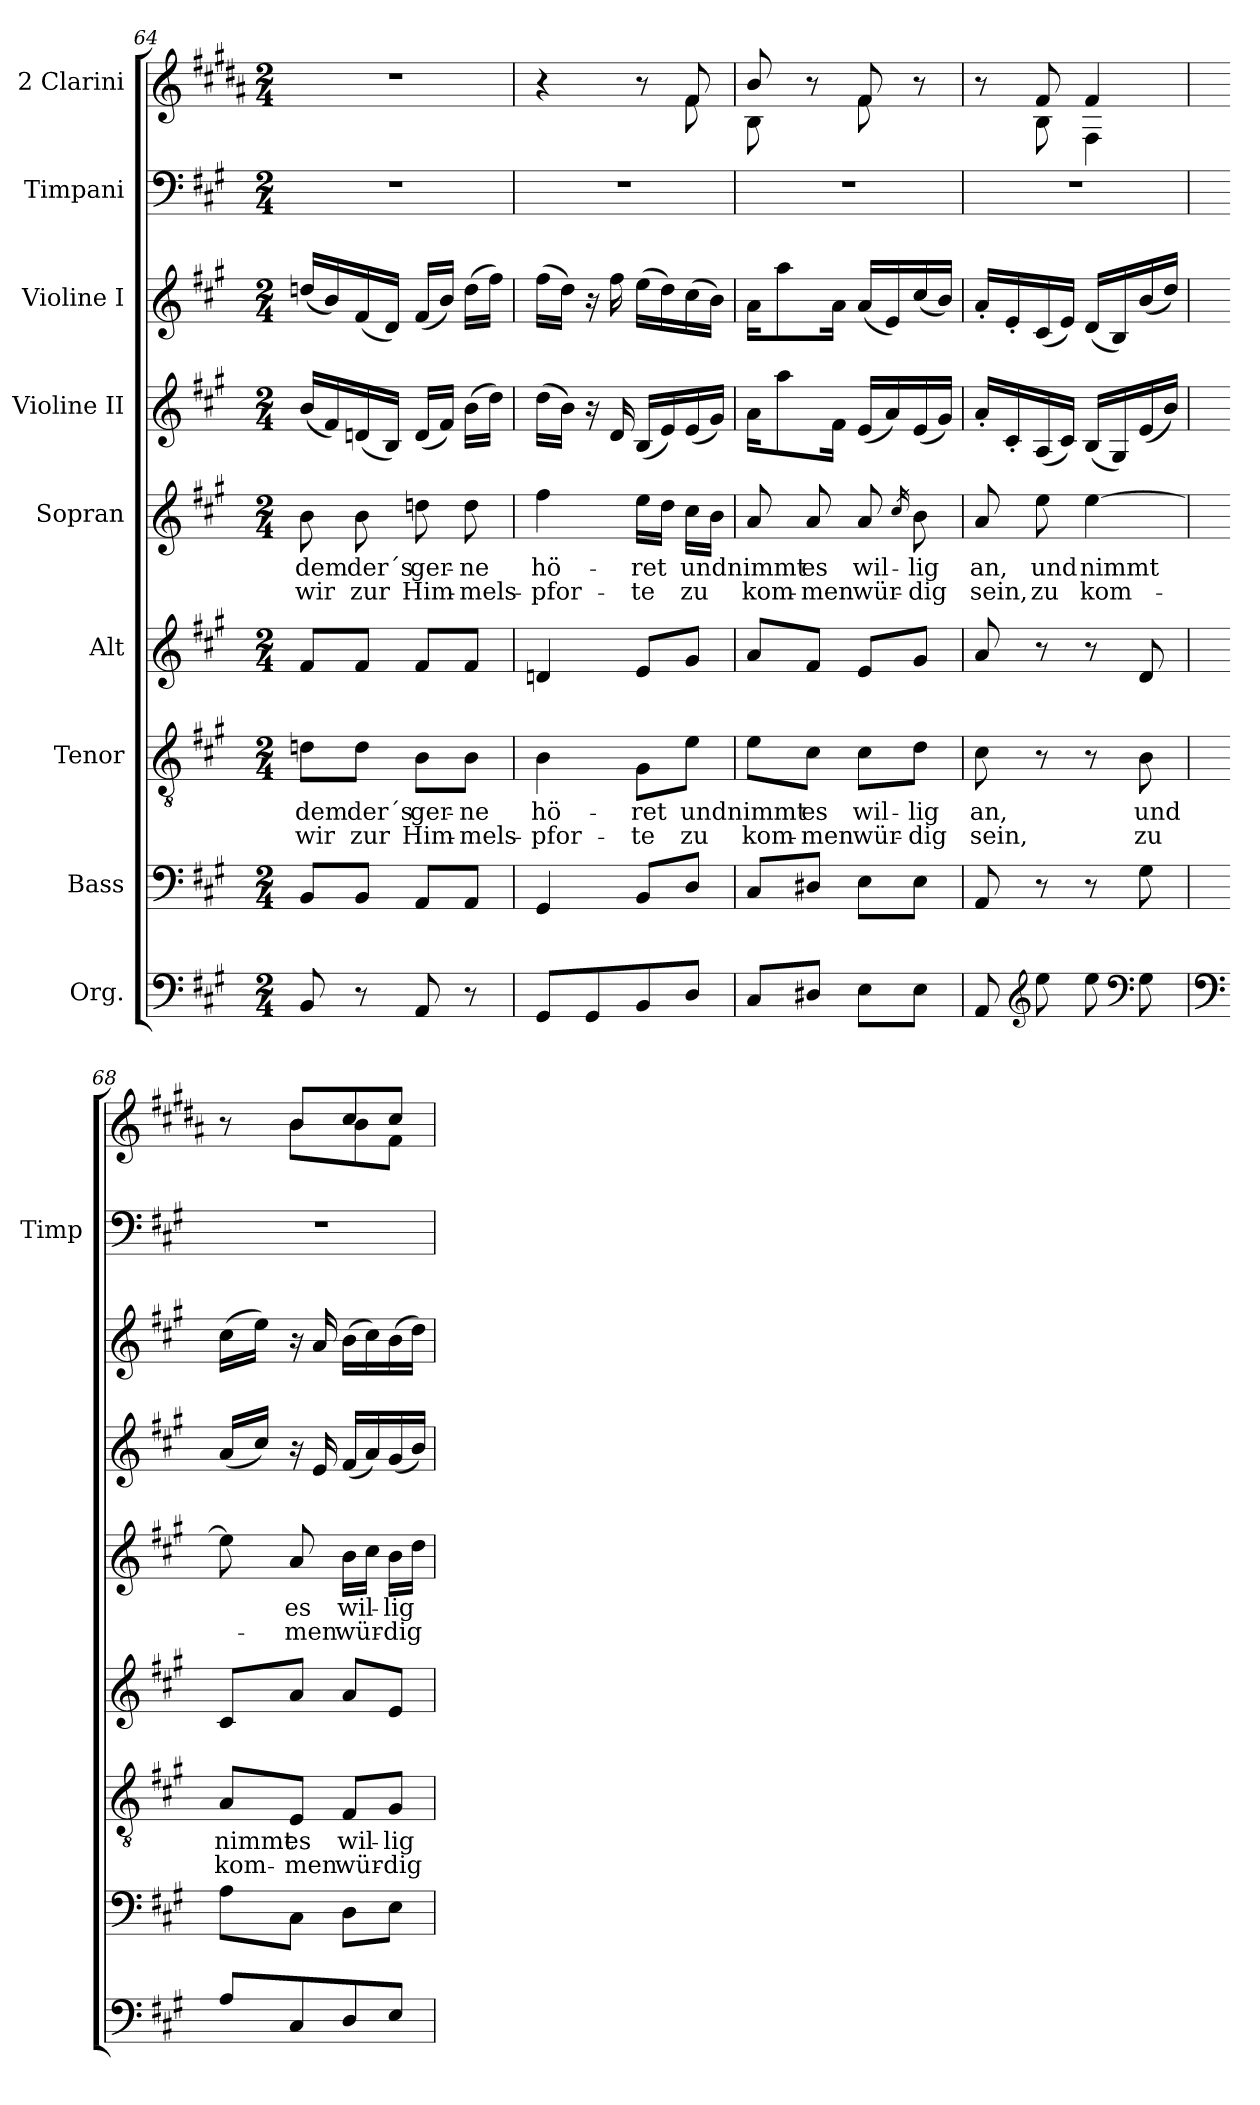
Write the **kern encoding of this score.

**kern	**kern	**kern	**text	**text	**kern	**kern	**text	**text	**kern	**kern	**kern	**kern
*part9	*part8	*part7	*part7	*part7	*part6	*part5	*part5	*part5	*part4	*part3	*part2	*part1
*staff9	*staff8	*staff7	*staff7	*staff7	*staff6	*staff5	*staff5	*staff5	*staff4	*staff3	*staff2	*staff1
*I"Org.	*I"Bass	*I"Tenor	*	*	*I"Alt	*I"Sopran	*	*	*I"Violine II	*I"Violine I	*I"Timpani	*I"2 Clarini
*	*	*	*	*	*	*	*	*	*	*	*I'Timp	*
!!LO:PB:g=z
*clefF4	*clefF4	*clefGv2	*	*	*clefG2	*clefG2	*	*	*clefG2	*clefG2	*clefF4	*clefG2
*ITrd7c12	*	*	*	*	*	*	*	*	*	*	*	*ITrd1c2
*k[f#c#g#]	*k[f#c#g#]	*k[f#c#g#]	*	*	*k[f#c#g#]	*k[f#c#g#]	*	*	*k[f#c#g#]	*k[f#c#g#]	*k[f#c#g#]	*k[f#c#g#]
*A:	*A:	*A:	*	*	*A:	*A:	*	*	*A:	*A:	*A:	*A:
*M2/4	*M2/4	*M2/4	*	*	*M2/4	*M2/4	*	*	*M2/4	*M2/4	*M2/4	*M2/4
=64	=64	=64	=64	=64	=64	=64	=64	=64	=64	=64	=64	=64
8BBB/	8BB/L	8dn\L	dem	wir	8f#/L	8b\	dem	wir	(16b/LL	(16ddn/LL	2r	2r
.	.	.	.	.	.	.	.	.	16f#/)	16b/)	.	.
8r	8BB/J	8d\J	der´s	zur	8f#/J	8b\	der´s	zur	(16dn/	(16f#/	.	.
.	.	.	.	.	.	.	.	.	16B/JJ)	16d/JJ)	.	.
8AAA/	8AA/L	8B\L	ger-	Him-	8f#/L	8ddn\	ger-	Him-	(16d/LL	(16f#/LL	.	.
.	.	.	.	.	.	.	.	.	16f#/JJ)	16b/JJ)	.	.
8r	8AA/J	8B\J	-ne	-mels-	8f#/J	8dd\	-ne	-mels-	(>16b\LL	(>16dd\LL	.	.
.	.	.	.	.	.	.	.	.	16dd\JJ)	16ff#\JJ)	.	.
=65	=65	=65	=65	=65	=65	=65	=65	=65	=65	=65	=65	=65
*	*	*	*	*	*	*	*	*	*	*	*	*^
8GGG#/L	4GG#/	4B\	hö-	-pfor-	4dn/	4ff#\	hö-	-pfor-	(>16dd\LL	(>16ff#\LL	2r	4r	4ryy
.	.	.	.	.	.	.	.	.	16b\JJ)	16dd\JJ)	.	.	.
8GGG#/	.	.	.	.	.	.	.	.	16r	16r	.	.	.
.	.	.	.	.	.	.	.	.	16d/	16ff#\	.	.	.
8BBB/	8BB/L	8G#\L	-ret	-te	8e/L	16ee\LL	-ret	-te	(16B/LL	(>16ee\LL	.	8r	8ryy
.	.	.	.	.	.	16dd\JJ	.	.	16e/)	16dd\)	.	.	.
8DD/J	8D/J	8e\J	und	zu	8g#/J	16cc#\LL	und	zu	(16e/	(>16cc#\	.	8e/	8e\
.	.	.	.	.	.	16b\JJ	.	.	16g#/JJ)	16b\JJ)	.	.	.
=66	=66	=66	=66	=66	=66	=66	=66	=66	=66	=66	=66	=66	=66
8CC#/L	8C#/L	8e\L	nimmt	kom-	8a/L	8a/	nimmt	kom-	16a\KL	16a\KL	2r	8a/	8A\
.	.	.	.	.	.	.	.	.	8aa\	8aa\	.	.	.
8DD#X/J	8D#X/J	8c#\J	es	-men	8f#/J	8a/	es	-men	.	.	.	8r	8ryy
.	.	.	.	.	.	.	.	.	16f#\Jk	16a\Jk	.	.	.
8EE\L	8E\L	8c#\L	wil-	wür-	8e/L	8a/	wil-	wür-	(16e/LL	(16a/LL	.	8e/	8e\
.	.	.	.	.	.	.	.	.	16a/)	16e/)	.	.	.
.	.	.	.	.	.	16qcc#/	.	.	.	.	.	.	.
8EE\J	8E\J	8d\J	-lig	-dig	8g#/J	8b\	-lig	-dig	(16e/	(16cc#/	.	8r	8ryy
.	.	.	.	.	.	.	.	.	16g#/JJ)	16b/JJ)	.	.	.
=67	=67	=67	=67	=67	=67	=67	=67	=67	=67	=67	=67	=67	=67
8AAA/	8AA/	8c#\	an,	sein,	8a/	8a/	an,	sein,	16a'/LL	16a'/LL	2r	8r	8ryy
.	.	.	.	.	.	.	.	.	16c#'/	16e'/	.	.	.
*clefG2	*	*	*	*	*	*	*	*	*	*	*	*	*
8e\	8r	8r	.	.	8r	8ee\	und	zu	(16A/	(16c#/	.	8e/	8A\
.	.	.	.	.	.	.	.	.	16c#/JJ)	16e/JJ)	.	.	.
8e\	8r	8r	.	.	8r	[4ee\	nimmt	kom-	(16B/LL	(16d/LL	.	4e/	4E\
.	.	.	.	.	.	.	.	.	16G#/)	16B/)	.	.	.
*clefF4	*	*	*	*	*	*	*	*	*	*	*	*	*
8GG#\	8G#\	8B\	und	zu	8d/	.	.	.	(16e/	(16b/	.	.	.
.	.	.	.	.	.	.	.	.	16b/JJ)	16dd/JJ)	.	.	.
!!LO:LB:g=z	!!
=68	=68	=68	=68	=68	=68	=68	=68	=68	=68	=68	=68	=68	=68
*clefF4	*	*	*	*	*	*	*	*	*	*	*	*	*
8AA/L	8A\L	8A/L	nimmt	kom-	8c#/L	8ee\]	.	.	(>16a/LL	(>16cc#\LL	2r	8r	8ryy
.	.	.	.	.	.	.	.	.	16cc#/JJ)	16ee\JJ)	.	.	.
8CC#/	8C#\J	8E/J	es	-men	8a/J	8a/	es	-men	16r	16r	.	8a/L	8a\L
.	.	.	.	.	.	.	.	.	16e/	16a/	.	.	.
8DD/	8D\L	8F#/L	wil-	wür-	8a/L	16b\LL	wil-	wür-	(16f#/LL	(>16b\LL	.	8b/	8a\
.	.	.	.	.	.	16cc#\JJ	.	.	16a/)	16cc#\)	.	.	.
8EE/J	8E\J	8G#/J	-lig	-dig	8e/J	16b\LL	-lig	-dig	(16g#/	(>16b\	.	8b/J	8e\J
.	.	.	.	.	.	16dd\JJ	.	.	16b/JJ)	16dd\JJ)	.	.	.
*	*	*	*	*	*	*	*	*	*	*	*	*v	*v
=	=	=	=	=	=	=	=	=	=	=	=	=
*-	*-	*-	*-	*-	*-	*-	*-	*-	*-	*-	*-	*-
